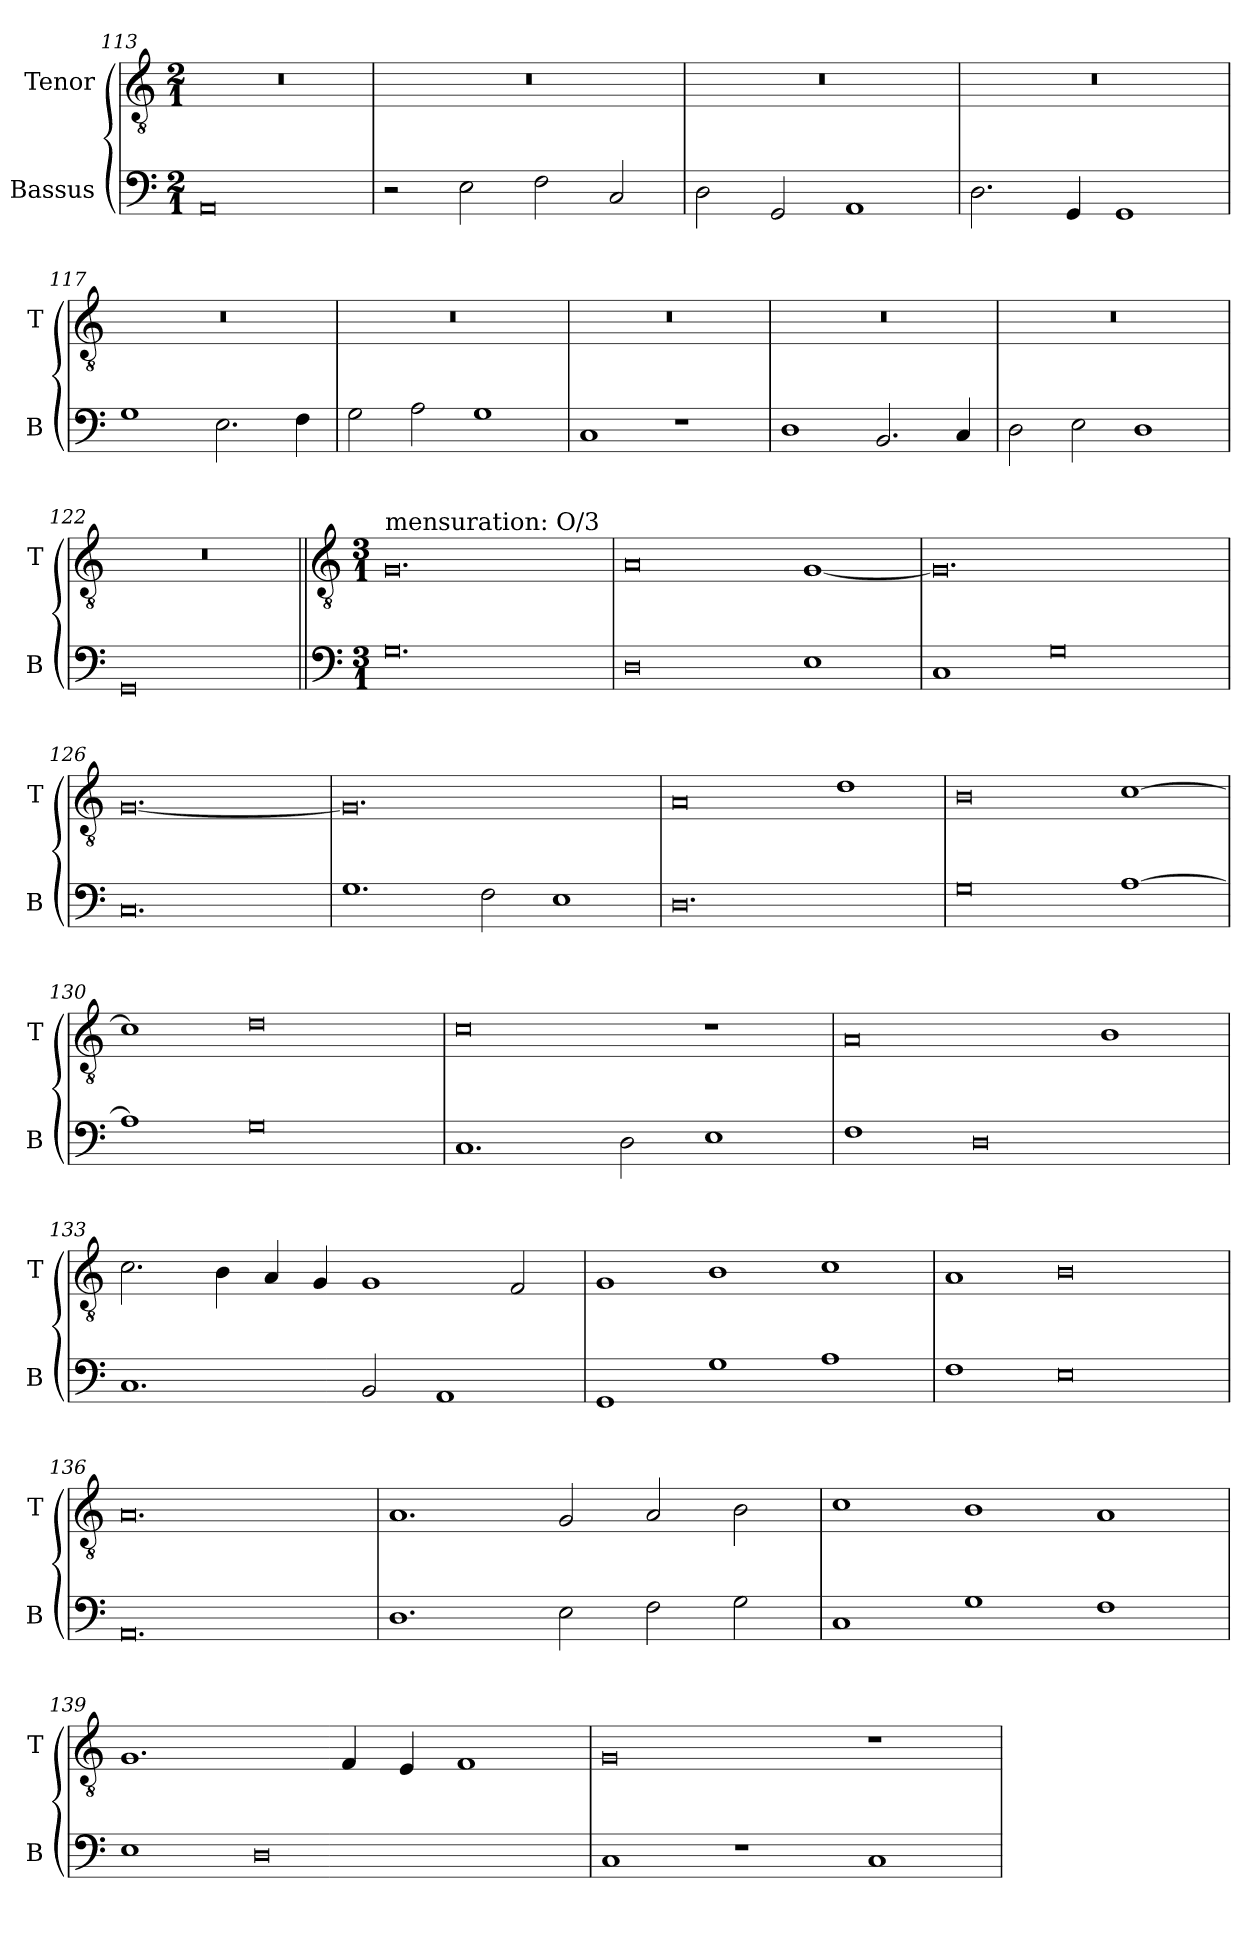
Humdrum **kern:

**kern	**kern
*part2	*part1
*staff2	*staff1
*I"Bassus	*I"Tenor
*I'B	*I'T
*clefF4	*clefGv2
*k[]	*k[]
*M2/1	*M2/1
=113	=113
0AA	0r
=114	=114
2r	0r
2E\	.
2F\	.
2C/	.
=115	=115
2D\	0r
2GG/	.
1AA	.
=116	=116
2.D\	0r
4GG/	.
1GG	.
=117	=117
1G	0r
2.E\	.
4F\	.
=118	=118
2G\	0r
2A\	.
1G	.
=119	=119
1C	0r
1r	.
=120	=120
1D	0r
2.BB/	.
4C/	.
=121	=121
2D\	0r
2E\	.
1D	.
=122	=122
0GG	0r
!!LO:LB:g=z
=123||	=123||
*clefF4	*clefGv2
*k[]	*k[]
*M3/1	*M3/1
!	!LO:TX:a:t=mensuration&colon; O/3
0.G	0.G
=124	=124
0D	0A
1E	[1G
=125	=125
1C	0.G]
0G	.
=126	=126
0.C	[0.G
=127	=127
1.G	0.G]
2F\	.
1E	.
=128	=128
0.D	0A
.	1d
=129	=129
0G	0B
[1A	[1c
=130	=130
1A]	1c]
0G	0d
=131	=131
1.C	0c
2D\	.
1E	1r
=132	=132
1F	0A
0D	.
.	1B
=133	=133
1.C	2.c\
.	4B\
.	4A/
.	4G/
2BB/	1G
1AA	.
.	2F/
=134	=134
1GG	1G
1G	1B
1A	1c
=135	=135
1F	1A
0E	0B
=136	=136
0.AA	0.A
=137	=137
1.D	1.A
2E\	2G/
2F\	2A/
2G\	2B\
=138	=138
1C	1c
1G	1B
1F	1A
=139	=139
1E	1.G
0D	.
.	4F/
.	4E/
.	1F
=140	=140
1C	0G
1r	.
1C	1r
=	=
*-	*-
